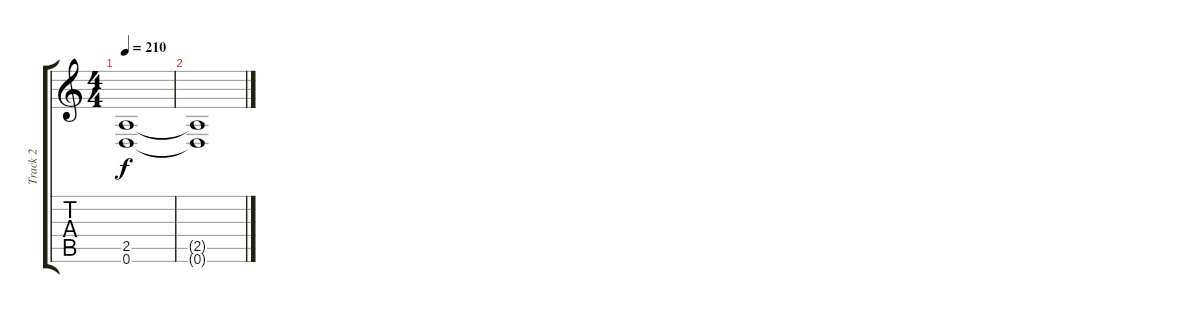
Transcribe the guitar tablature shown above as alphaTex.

\track ("Track 2" "Track 2") {instrument overdrivenguitar}
\staff {score tabs}
\tuning (D4 A3 F3 C3 G2 D2) {hide}
\ts (4 4)
\tempo 210
\clef g2
\ks c
(2.5 0.6).1{dy f} |
(2.5{t} 0.6{t}).1
